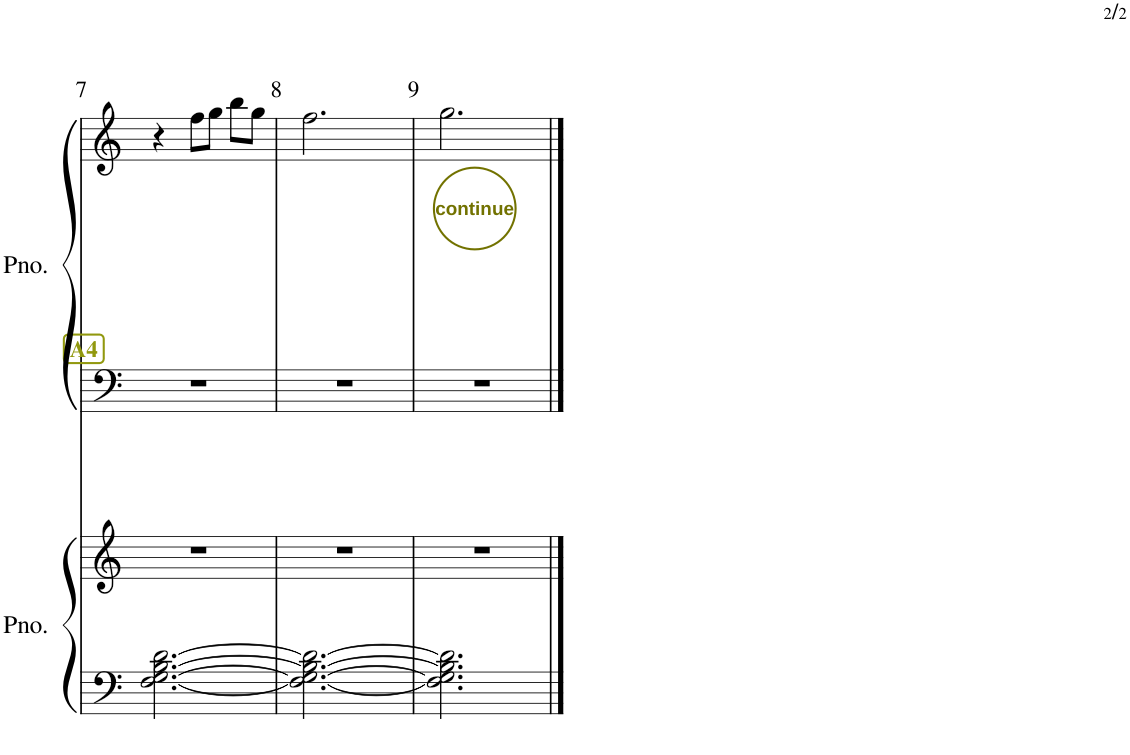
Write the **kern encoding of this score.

**kern	**kern	**kern	**kern	**text
*part2	*part2	*part1	*part1	*part1
*staff4	*staff3	*staff2	*staff1	*staff1
*I"ピアノ	*	*I"ピアノ	*	*
!!LO:PB:g=z
*clefF4	*clefG2	*clefF4	*clefG2	*
*k[]	*k[]	*k[]	*k[]	*
*M3/4	*M3/4	*M3/4	*M3/4	*
!!LO:REH:place=s1:b:B:cj:color=#91980E:fs=11:t=A4
=7	=7	=7	=7	=7
[2.F\ [2.G\ [2.B\ [2.d\	2.r	2.r	4r	.
.	.	.	8ff\L	.
.	.	.	8gg\J	.
.	.	.	8bb\L	.
.	.	.	8gg\J	.
=8	=8	=8	=8	=8
2.F\_ 2.G\_ 2.B\_ 2.d\_	2.r	2.r	2.ff\	.
=9	=9	=9	=9	=9
!	!	!	!	!LO:LY:b:color=#727200
2.F\] 2.G\] 2.B\] 2.d\]	2.r	2.r	2.gg\	continue
==	==	==	==	==
*-	*-	*-	*-	*-
